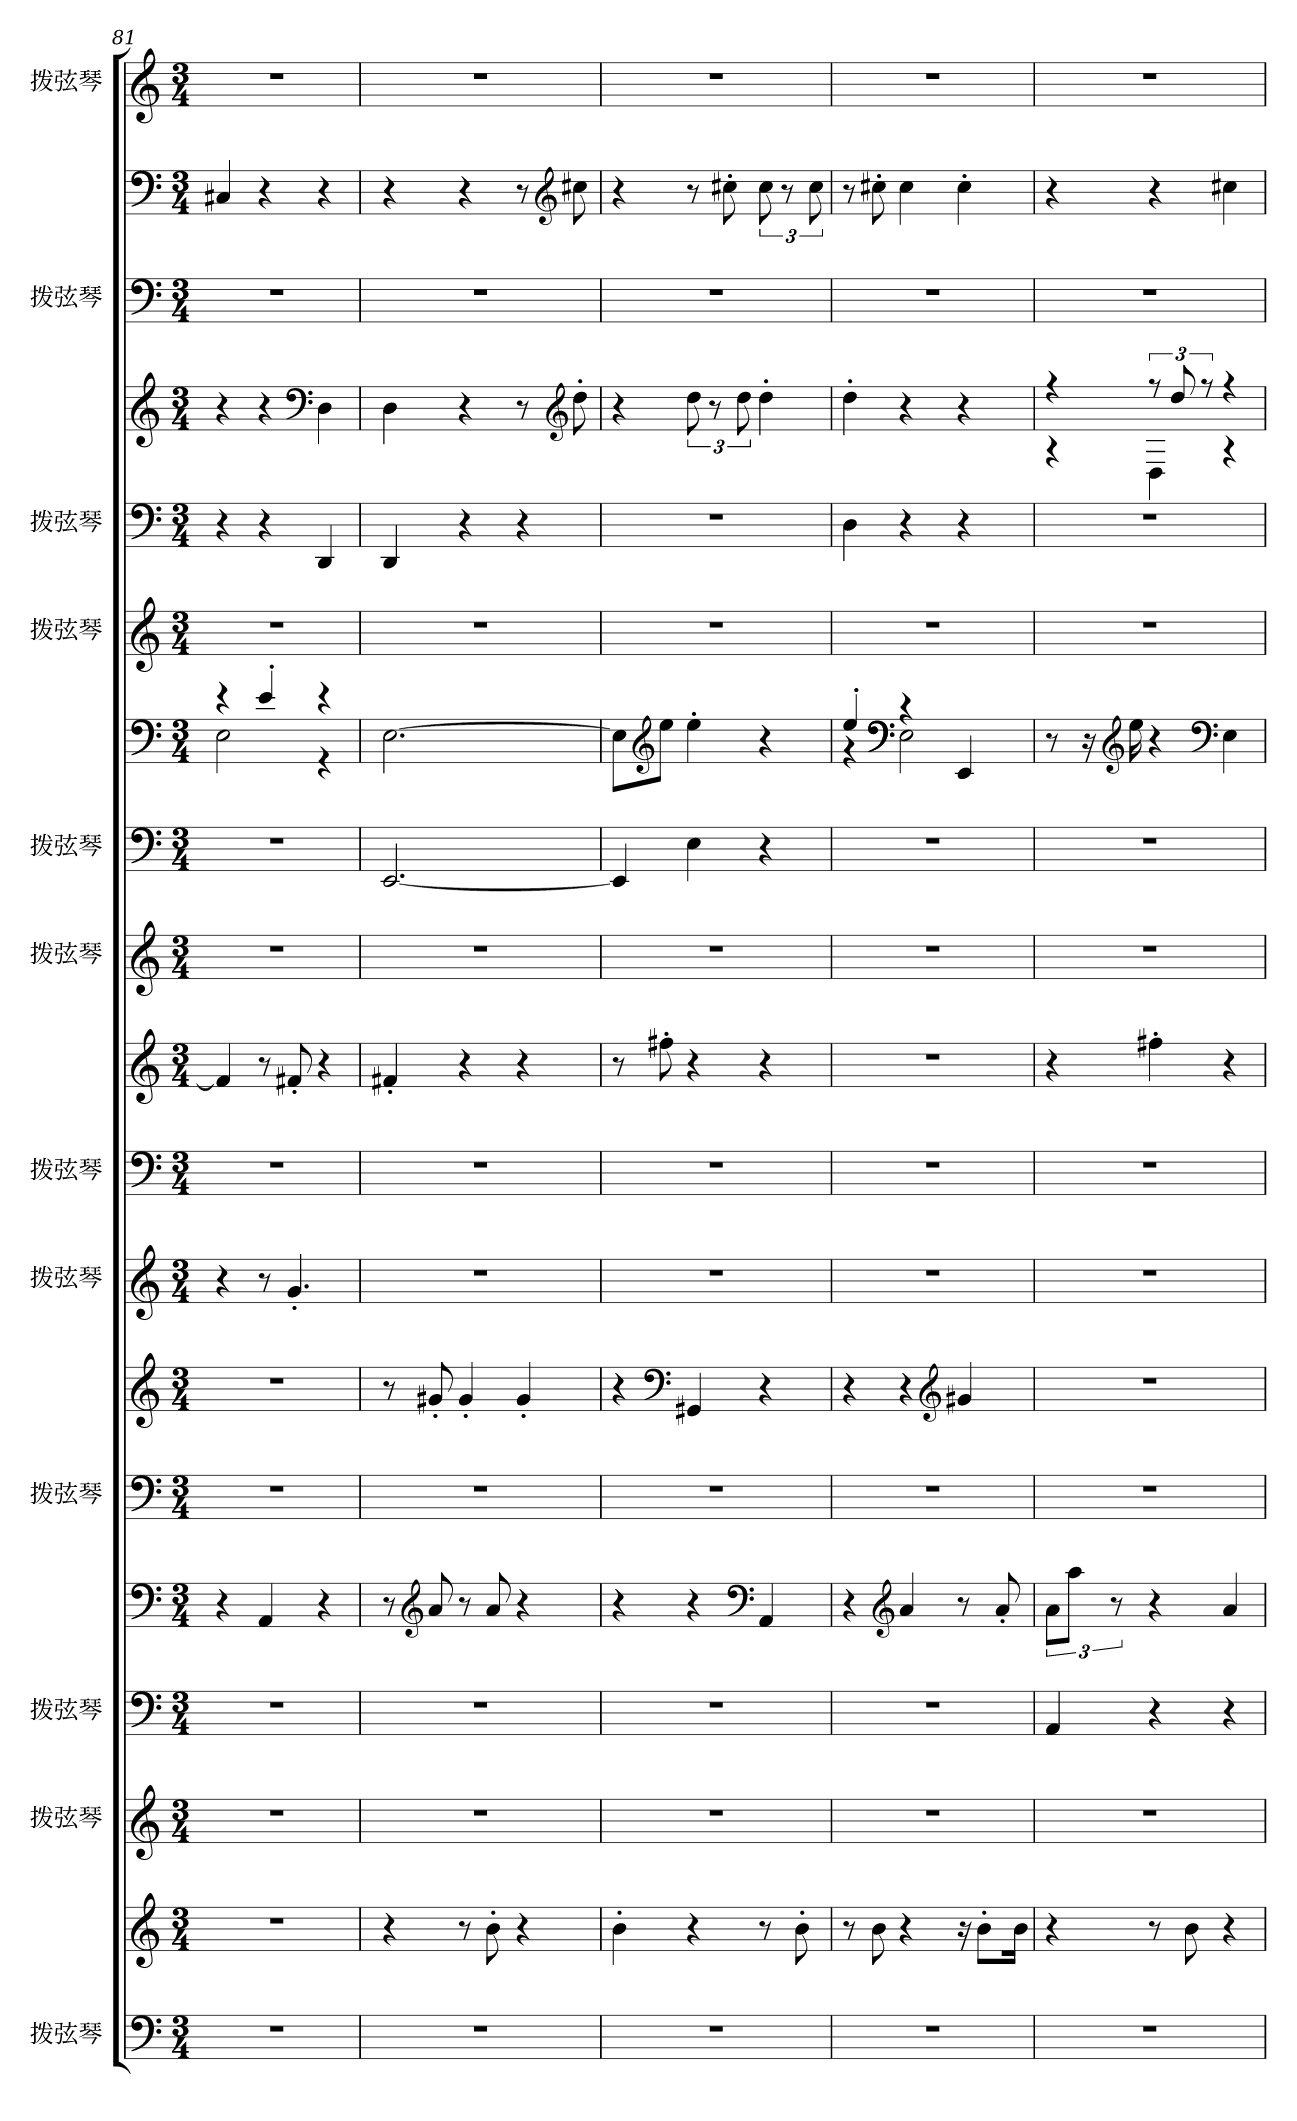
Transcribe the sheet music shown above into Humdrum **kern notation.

**kern	**kern	**kern	**kern	**kern	**kern	**kern	**kern	**kern	**kern	**kern	**kern	**kern	**kern	**kern	**kern	**kern	**kern	**kern
*part12	*part12	*part11	*part10	*part10	*part9	*part9	*part8	*part7	*part7	*part6	*part5	*part5	*part4	*part3	*part3	*part2	*part2	*part1
*staff19	*staff18	*staff17	*staff16	*staff15	*staff14	*staff13	*staff12	*staff11	*staff10	*staff9	*staff8	*staff7	*staff6	*staff5	*staff4	*staff3	*staff2	*staff1
*I"拨弦琴	*	*I"拨弦琴	*I"拨弦琴	*	*I"拨弦琴	*	*I"拨弦琴	*I"拨弦琴	*	*I"拨弦琴	*I"拨弦琴	*	*I"拨弦琴	*I"拨弦琴	*	*I"拨弦琴	*	*I"拨弦琴
*clefF4	*clefG2	*clefG2	*clefF4	*clefF4	*clefF4	*clefG2	*clefG2	*clefF4	*clefG2	*clefG2	*clefF4	*clefF4	*clefG2	*clefF4	*clefG2	*clefF4	*clefF4	*clefG2
*k[]	*k[]	*k[]	*k[]	*k[]	*k[]	*k[]	*k[]	*k[]	*k[]	*k[]	*k[]	*k[]	*k[]	*k[]	*k[]	*k[]	*k[]	*k[]
*M3/4	*M3/4	*M3/4	*M3/4	*M3/4	*M3/4	*M3/4	*M3/4	*M3/4	*M3/4	*M3/4	*M3/4	*M3/4	*M3/4	*M3/4	*M3/4	*M3/4	*M3/4	*M3/4
=81	=81	=81	=81	=81	=81	=81	=81	=81	=81	=81	=81	=81	=81	=81	=81	=81	=81	=81
*	*	*	*	*	*	*	*	*	*	*	*	*^	*	*	*	*	*	*
2.r	2.r	2.r	2.r	4r	2.r	2.r	4r	2.r	4f#/]	2.r	2.r	4r	2E\	2.r	4r	4r	2.r	4C#X/	2.r
.	.	.	.	4AA/	.	.	8r	.	8r	.	.	4e'/	.	.	4r	4r	.	4r	.
.	.	.	.	.	.	.	4.g'/	.	8f#X'/	.	.	.	.	.	.	.	.	.	.
*	*	*	*	*	*	*	*	*	*	*	*	*	*	*	*	*clefF4	*	*	*
.	.	.	.	4r	.	.	.	.	4r	.	.	4r	4r	.	4DD/	4D\	.	4r	.
*	*	*	*	*	*	*	*	*	*	*	*	*v	*v	*	*	*	*	*	*
!!LO:PB:g=z
=82	=82	=82	=82	=82	=82	=82	=82	=82	=82	=82	=82	=82	=82	=82	=82	=82	=82	=82
2.r	4r	2.r	2.r	8r	2.r	8r	2.r	2.r	4f#X'/	2.r	[2.EE/	[2.E\	2.r	4DD/	4D\	2.r	4r	2.r
*	*	*	*	*clefG2	*	*	*	*	*	*	*	*	*	*	*	*	*	*
.	.	.	.	8a/	.	8g#X'/	.	.	.	.	.	.	.	.	.	.	.	.
.	8r	.	.	8r	.	4g#'/	.	.	4r	.	.	.	.	4r	4r	.	4r	.
.	8b'\	.	.	8a/	.	.	.	.	.	.	.	.	.	.	.	.	.	.
.	4r	.	.	4r	.	4g#'/	.	.	4r	.	.	.	.	4r	8r	.	8r	.
*	*	*	*	*	*	*	*	*	*	*	*	*	*	*	*clefG2	*	*clefG2	*
.	.	.	.	.	.	.	.	.	.	.	.	.	.	.	8dd'\	.	8cc#X\	.
=83	=83	=83	=83	=83	=83	=83	=83	=83	=83	=83	=83	=83	=83	=83	=83	=83	=83	=83
2.r	4b'\	2.r	2.r	4r	2.r	4r	2.r	2.r	8r	2.r	4EE/]	8E\L]	2.r	2.r	4r	2.r	4r	2.r
*	*	*	*	*	*	*	*	*	*	*	*	*clefG2	*	*	*	*	*	*
.	.	.	.	.	.	.	.	.	8ff#X'\	.	.	8ee\J	.	.	.	.	.	.
*	*	*	*	*	*	*clefF4	*	*	*	*	*	*	*	*	*	*	*	*
.	4r	.	.	4r	.	4GG#X/	.	.	4r	.	4E\	4ee'\	.	.	12dd\	.	8r	.
.	.	.	.	.	.	.	.	.	.	.	.	.	.	.	12r	.	.	.
.	.	.	.	.	.	.	.	.	.	.	.	.	.	.	.	.	8cc#X'\	.
.	.	.	.	.	.	.	.	.	.	.	.	.	.	.	12dd\	.	.	.
*	*	*	*	*clefF4	*	*	*	*	*	*	*	*	*	*	*	*	*	*
.	8r	.	.	4AA/	.	4r	.	.	4r	.	4r	4r	.	.	4dd'\	.	12cc#\	.
.	.	.	.	.	.	.	.	.	.	.	.	.	.	.	.	.	12r	.
.	8b'\	.	.	.	.	.	.	.	.	.	.	.	.	.	.	.	.	.
.	.	.	.	.	.	.	.	.	.	.	.	.	.	.	.	.	12cc#\	.
=84	=84	=84	=84	=84	=84	=84	=84	=84	=84	=84	=84	=84	=84	=84	=84	=84	=84	=84
*	*	*	*	*	*	*	*	*	*	*	*	*^	*	*	*	*	*	*
2.r	8r	2.r	2.r	4r	2.r	4r	2.r	2.r	2.r	2.r	2.r	4ee'/	4r	2.r	4D\	4dd'\	2.r	8r	2.r
.	8b\	.	.	.	.	.	.	.	.	.	.	.	.	.	.	.	.	8cc#X'\	.
*	*	*	*	*clefG2	*	*	*	*	*	*	*	*clefF4	*	*	*	*	*	*	*
.	4r	.	.	4a/	.	4r	.	.	.	.	.	4r	2E\	.	4r	4r	.	4cc#\	.
*	*	*	*	*	*	*clefG2	*	*	*	*	*	*	*	*	*	*	*	*	*
.	16r	.	.	8r	.	4g#X/	.	.	.	.	.	4EE/	.	.	4r	4r	.	4cc#'\	.
.	8b'\L	.	.	.	.	.	.	.	.	.	.	.	.	.	.	.	.	.	.
.	.	.	.	8a'/	.	.	.	.	.	.	.	.	.	.	.	.	.	.	.
.	16b\Jk	.	.	.	.	.	.	.	.	.	.	.	.	.	.	.	.	.	.
*	*	*	*	*	*	*	*	*	*	*	*	*v	*v	*	*	*	*	*	*
!!LO:PB:g=z
=85	=85	=85	=85	=85	=85	=85	=85	=85	=85	=85	=85	=85	=85	=85	=85	=85	=85	=85
*	*	*	*	*	*	*	*	*	*	*	*	*	*	*	*^	*	*	*
2.r	4r	2.r	4AA/	12a\L	2.r	2.r	2.r	2.r	4r	2.r	2.r	8r	2.r	2.r	4r	4r	2.r	4r	2.r
.	.	.	.	12aa\J	.	.	.	.	.	.	.	.	.	.	.	.	.	.	.
.	.	.	.	.	.	.	.	.	.	.	.	16r	.	.	.	.	.	.	.
.	.	.	.	12r	.	.	.	.	.	.	.	.	.	.	.	.	.	.	.
*	*	*	*	*	*	*	*	*	*	*	*	*clefG2	*	*	*	*	*	*	*
.	.	.	.	.	.	.	.	.	.	.	.	16ee\	.	.	.	.	.	.	.
.	8r	.	4r	4r	.	.	.	.	4ff#X'\	.	.	4r	.	.	12r	4D\	.	4r	.
.	.	.	.	.	.	.	.	.	.	.	.	.	.	.	12dd/	.	.	.	.
.	8b\	.	.	.	.	.	.	.	.	.	.	.	.	.	.	.	.	.	.
.	.	.	.	.	.	.	.	.	.	.	.	.	.	.	12r	.	.	.	.
*	*	*	*	*	*	*	*	*	*	*	*	*clefF4	*	*	*	*	*	*	*
.	4r	.	4r	4a/	.	.	.	.	4r	.	.	4E\	.	.	4r	4r	.	4cc#X\	.
*	*	*	*	*	*	*	*	*	*	*	*	*	*	*	*v	*v	*	*	*
=	=	=	=	=	=	=	=	=	=	=	=	=	=	=	=	=	=	=
*-	*-	*-	*-	*-	*-	*-	*-	*-	*-	*-	*-	*-	*-	*-	*-	*-	*-	*-
